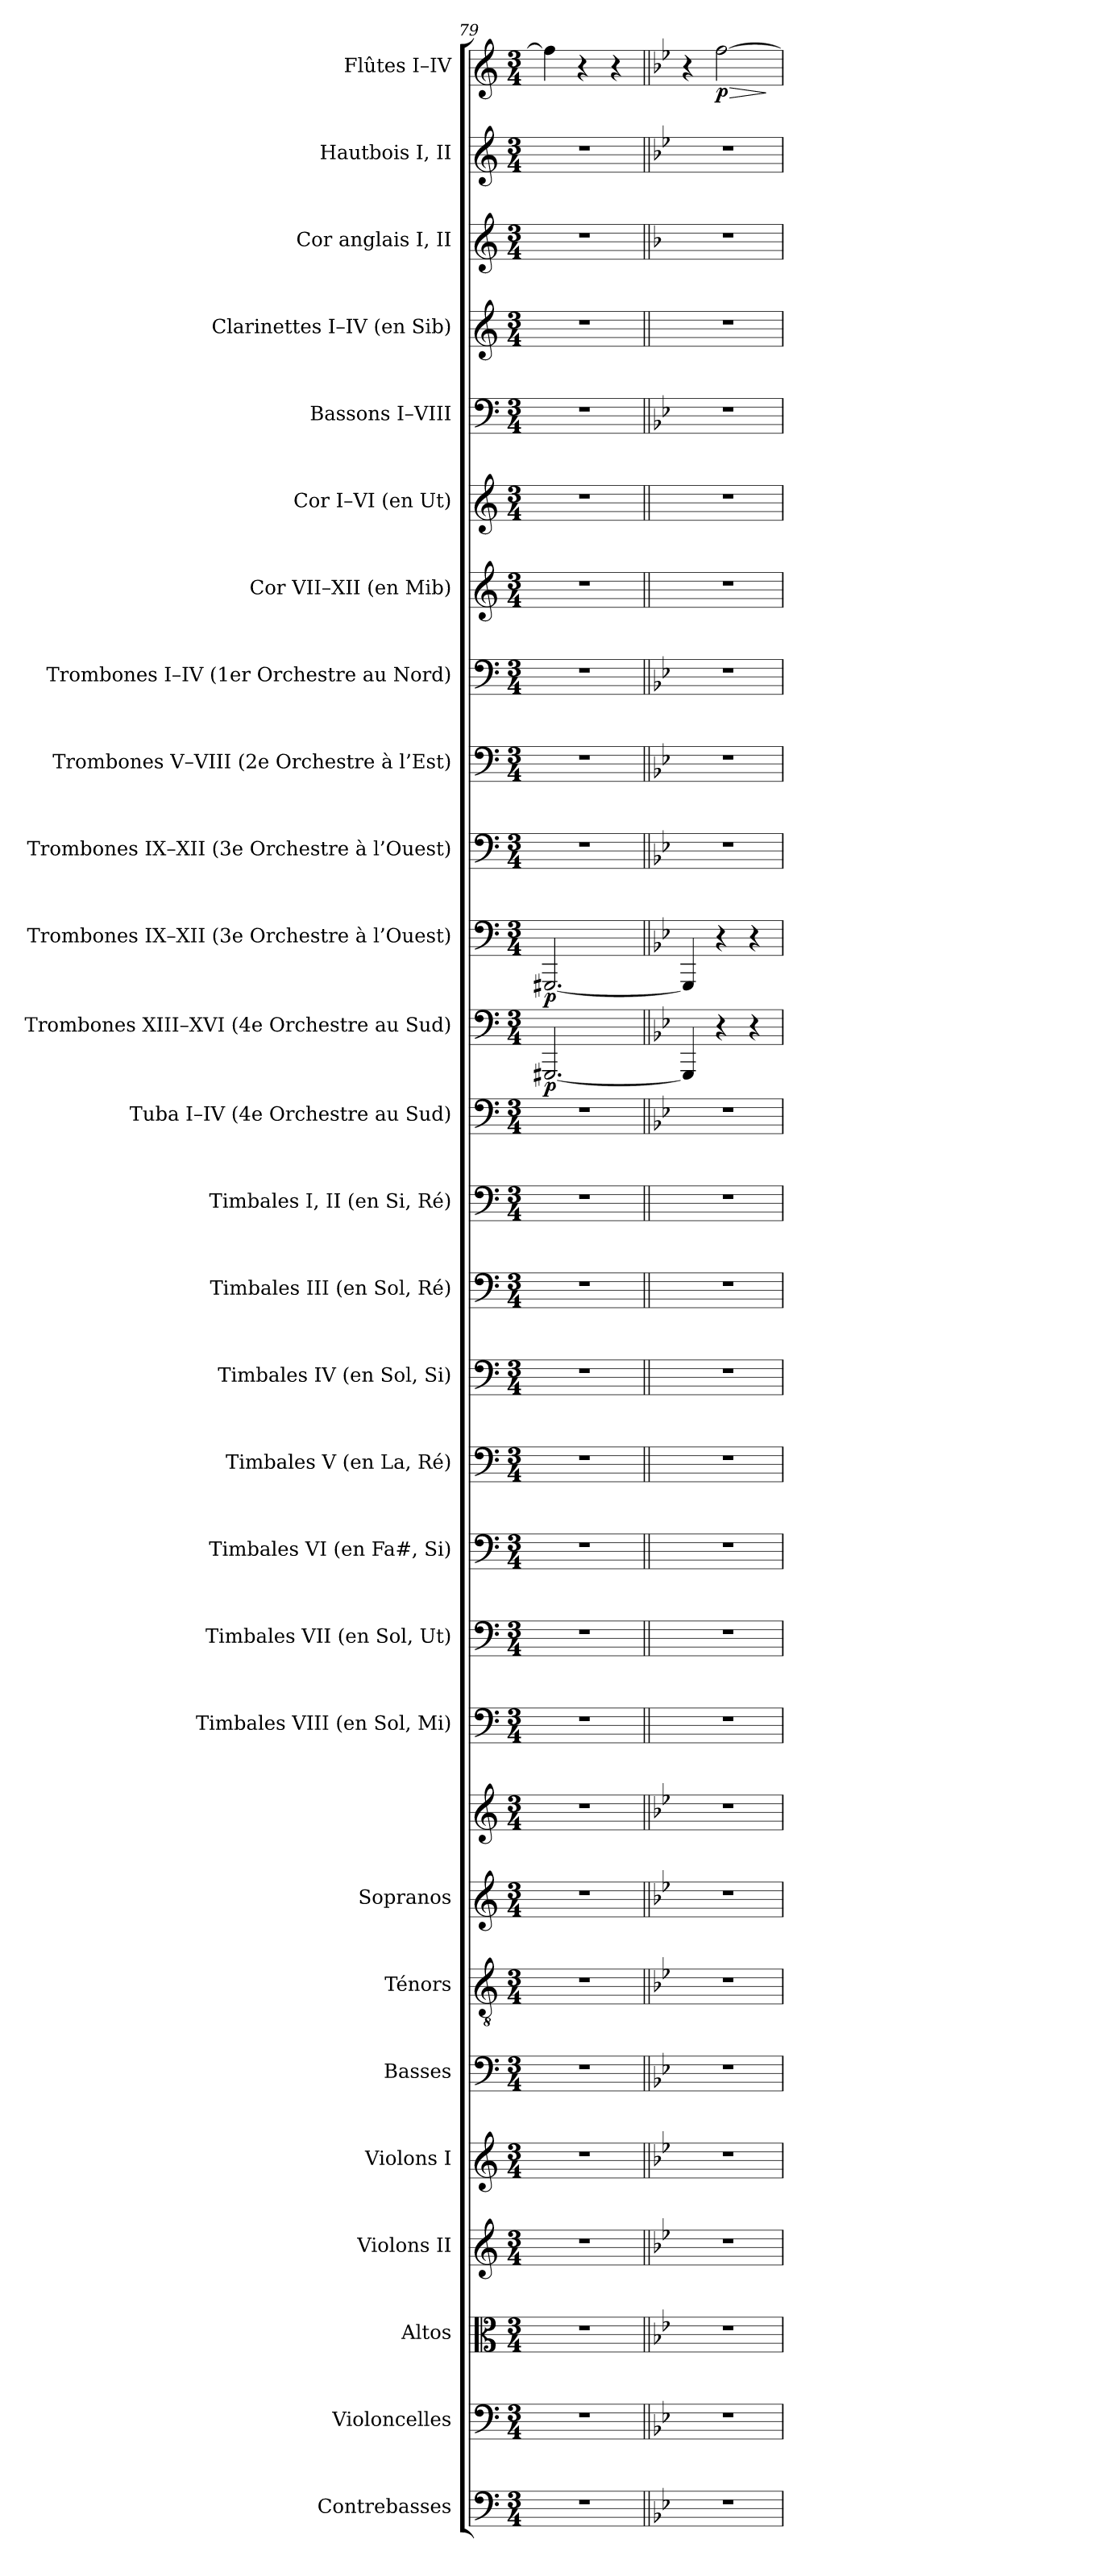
**kern	**kern	**kern	**kern	**kern	**kern	**kern	**kern	**kern	**kern	**kern	**kern	**kern	**kern	**kern	**kern	**kern	**kern	**dynam	**kern	**dynam	**kern	**kern	**kern	**kern	**kern	**kern	**kern	**kern	**kern	**kern	**dynam
*part28	*part27	*part26	*part25	*part24	*part23	*part22	*part21	*part21	*part20	*part19	*part18	*part17	*part16	*part15	*part14	*part13	*part12	*part12	*part11	*part11	*part10	*part9	*part8	*part7	*part6	*part5	*part4	*part3	*part2	*part1	*part1
*staff29	*staff28	*staff27	*staff26	*staff25	*staff24	*staff23	*staff22	*staff21	*staff20	*staff19	*staff18	*staff17	*staff16	*staff15	*staff14	*staff13	*staff12	*staff12	*staff11	*staff11	*staff10	*staff9	*staff8	*staff7	*staff6	*staff5	*staff4	*staff3	*staff2	*staff1	*staff1
*I"Contrebasses	*I"Violoncelles	*I"Altos	*I"Violons II	*I"Violons I	*I"Basses	*I"Ténors	*I"Sopranos	*	*I"Timbales VIII (en Sol, Mi)	*I"Timbales VII (en Sol, Ut)	*I"Timbales VI (en Fa#, Si)	*I"Timbales V (en La, Ré)	*I"Timbales IV (en Sol, Si)	*I"Timbales III (en Sol, Ré)	*I"Timbales I, II (en Si, Ré)	*I"Tuba I–IV (4e Orchestre au Sud)	*I"Trombones XIII–XVI (4e Orchestre au Sud)	*	*I"Trombones IX–XII (3e Orchestre à l’Ouest)	*	*I"Trombones IX–XII (3e Orchestre à l’Ouest)	*I"Trombones V–VIII (2e Orchestre à l’Est)	*I"Trombones I–IV (1er Orchestre au Nord)	*I"Cor VII–XII (en Mib)	*I"Cor I–VI (en Ut)	*I"Bassons I–VIII	*I"Clarinettes I–IV (en Sib)	*I"Cor anglais I, II	*I"Hautbois I, II	*I"Flûtes I–IV	*
*I'Cb.	*I'Vlles	*I'Altos	*I'Vns II	*I'Vns I	*I'Basses	*I'Tén.	*I'Sopr.	*	*I'VIII	*I'VII	*I'VI	*I'Timb.  V	*I'IV	*I'III	*I'I, II	*I'Tb.	*I'4e Orchestre	*	*	*	*I'Trb.  3e Orchestre	*I'2e Orchestre	*I'1er Orchestre	*I'Cor (Mib)	*I'Cor (Ut)	*I'Bns	*I'Cl. (Sib)	*I'C. a.	*I'Hb.	*I'Fl.	*
*clefF4	*clefF4	*clefC3	*clefG2	*clefG2	*clefF4	*clefGv2	*clefG2	*clefG2	*clefF4	*clefF4	*clefF4	*clefF4	*clefF4	*clefF4	*clefF4	*clefF4	*clefF4	*	*clefF4	*	*clefF4	*clefF4	*clefF4	*clefG2	*clefG2	*clefF4	*clefG2	*clefG2	*clefG2	*clefG2	*
*ITrd7c12	*	*	*	*	*	*ITrd7c12	*	*	*	*	*	*	*	*	*	*	*	*	*	*	*	*	*	*ITrd5c9	*ITrd7c12	*	*ITrd1c2	*ITrd4c7	*	*	*
*k[]	*k[]	*k[]	*k[]	*k[]	*k[]	*k[]	*k[]	*k[]	*k[]	*k[]	*k[]	*k[]	*k[]	*k[]	*k[]	*k[]	*k[]	*	*k[]	*	*k[]	*k[]	*k[]	*k[b-e-a-]	*k[]	*k[]	*k[b-e-]	*k[b-]	*k[]	*k[]	*
*C:	*C:	*C:	*C:	*C:	*C:	*C:	*C:	*C:	*C:	*C:	*C:	*C:	*C:	*C:	*C:	*C:	*C:	*	*C:	*	*C:	*C:	*C:	*E-:	*C:	*C:	*B-:	*F:	*C:	*C:	*
*M3/4	*M3/4	*M3/4	*M3/4	*M3/4	*M3/4	*M3/4	*M3/4	*M3/4	*M3/4	*M3/4	*M3/4	*M3/4	*M3/4	*M3/4	*M3/4	*M3/4	*M3/4	*	*M3/4	*	*M3/4	*M3/4	*M3/4	*M3/4	*M3/4	*M3/4	*M3/4	*M3/4	*M3/4	*M3/4	*
=79	=79	=79	=79	=79	=79	=79	=79	=79	=79	=79	=79	=79	=79	=79	=79	=79	=79	=79	=79	=79	=79	=79	=79	=79	=79	=79	=79	=79	=79	=79	=79
!LO:N:vis=1	!LO:N:vis=1	!LO:N:vis=1	!LO:N:vis=1	!LO:N:vis=1	!LO:N:vis=1	!LO:N:vis=1	!LO:N:vis=1	!LO:N:vis=1	!LO:N:vis=1	!LO:N:vis=1	!LO:N:vis=1	!LO:N:vis=1	!LO:N:vis=1	!LO:N:vis=1	!LO:N:vis=1	!LO:N:vis=1	!	!	!	!	!LO:N:vis=1	!LO:N:vis=1	!LO:N:vis=1	!LO:N:vis=1	!LO:N:vis=1	!LO:N:vis=1	!LO:N:vis=1	!LO:N:vis=1	!LO:N:vis=1	!	!
2.r	2.r	2.r	2.r	2.r	2.r	2.r	2.r	2.r	2.r	2.r	2.r	2.r	2.r	2.r	2.r	2.r	[<2.GGG#Xi/	p	[<2.GGG#Xi/	p	2.r	2.r	2.r	2.r	2.r	2.r	2.r	2.r	2.r	4ffi\]	.
.	.	.	.	.	.	.	.	.	.	.	.	.	.	.	.	.	.	.	.	.	.	.	.	.	.	.	.	.	.	4r	.
.	.	.	.	.	.	.	.	.	.	.	.	.	.	.	.	.	.	.	.	.	.	.	.	.	.	.	.	.	.	4r	.
=80||	=80||	=80||	=80||	=80||	=80||	=80||	=80||	=80||	=80||	=80||	=80||	=80||	=80||	=80||	=80||	=80||	=80||	=80||	=80||	=80||	=80||	=80||	=80||	=80||	=80||	=80||	=80||	=80||	=80||	=80||	=80||
*k[b-e-]	*k[b-e-]	*k[b-e-]	*k[b-e-]	*k[b-e-]	*k[b-e-]	*k[b-e-]	*k[b-e-]	*k[b-e-]	*k[]	*k[]	*k[]	*k[]	*k[]	*k[]	*k[]	*k[b-e-]	*k[b-e-]	*	*k[b-e-]	*	*k[b-e-]	*k[b-e-]	*k[b-e-]	*k[b-e-a-]	*k[]	*k[b-e-]	*k[b-e-]	*k[b-e-]	*k[b-e-]	*k[b-e-]	*
*B-:	*B-:	*B-:	*B-:	*B-:	*B-:	*B-:	*B-:	*B-:	*C:	*C:	*C:	*C:	*C:	*C:	*C:	*B-:	*B-:	*	*B-:	*	*B-:	*B-:	*B-:	*E-:	*C:	*B-:	*B-:	*B-:	*B-:	*B-:	*
!LO:N:vis=1	!LO:N:vis=1	!LO:N:vis=1	!LO:N:vis=1	!LO:N:vis=1	!LO:N:vis=1	!LO:N:vis=1	!LO:N:vis=1	!LO:N:vis=1	!LO:N:vis=1	!LO:N:vis=1	!LO:N:vis=1	!LO:N:vis=1	!LO:N:vis=1	!LO:N:vis=1	!LO:N:vis=1	!LO:N:vis=1	!	!	!	!	!LO:N:vis=1	!LO:N:vis=1	!LO:N:vis=1	!LO:N:vis=1	!LO:N:vis=1	!LO:N:vis=1	!LO:N:vis=1	!LO:N:vis=1	!LO:N:vis=1	!	!
2.r	2.r	2.r	2.r	2.r	2.r	2.r	2.r	2.r	2.r	2.r	2.r	2.r	2.r	2.r	2.r	2.r	4GGG#i/]	.	4GGG#i/]	.	2.r	2.r	2.r	2.r	2.r	2.r	2.r	2.r	2.r	4r	.
!	!	!	!	!	!	!	!	!	!	!	!	!	!	!	!	!	!	!	!	!	!	!	!	!	!	!	!	!	!	!	!LO:HP:b
.	.	.	.	.	.	.	.	.	.	.	.	.	.	.	.	.	4r	.	4r	.	.	.	.	.	.	.	.	.	.	[>2ffi\	> p
.	.	.	.	.	.	.	.	.	.	.	.	.	.	.	.	.	4r	.	4r	.	.	.	.	.	.	.	.	.	.	.	.
.	.	.	.	.	.	.	.	.	.	.	.	.	.	.	.	.	.	.	.	.	.	.	.	.	.	.	.	.	.	.	]
=	=	=	=	=	=	=	=	=	=	=	=	=	=	=	=	=	=	=	=	=	=	=	=	=	=	=	=	=	=	=	=
*-	*-	*-	*-	*-	*-	*-	*-	*-	*-	*-	*-	*-	*-	*-	*-	*-	*-	*-	*-	*-	*-	*-	*-	*-	*-	*-	*-	*-	*-	*-	*-
